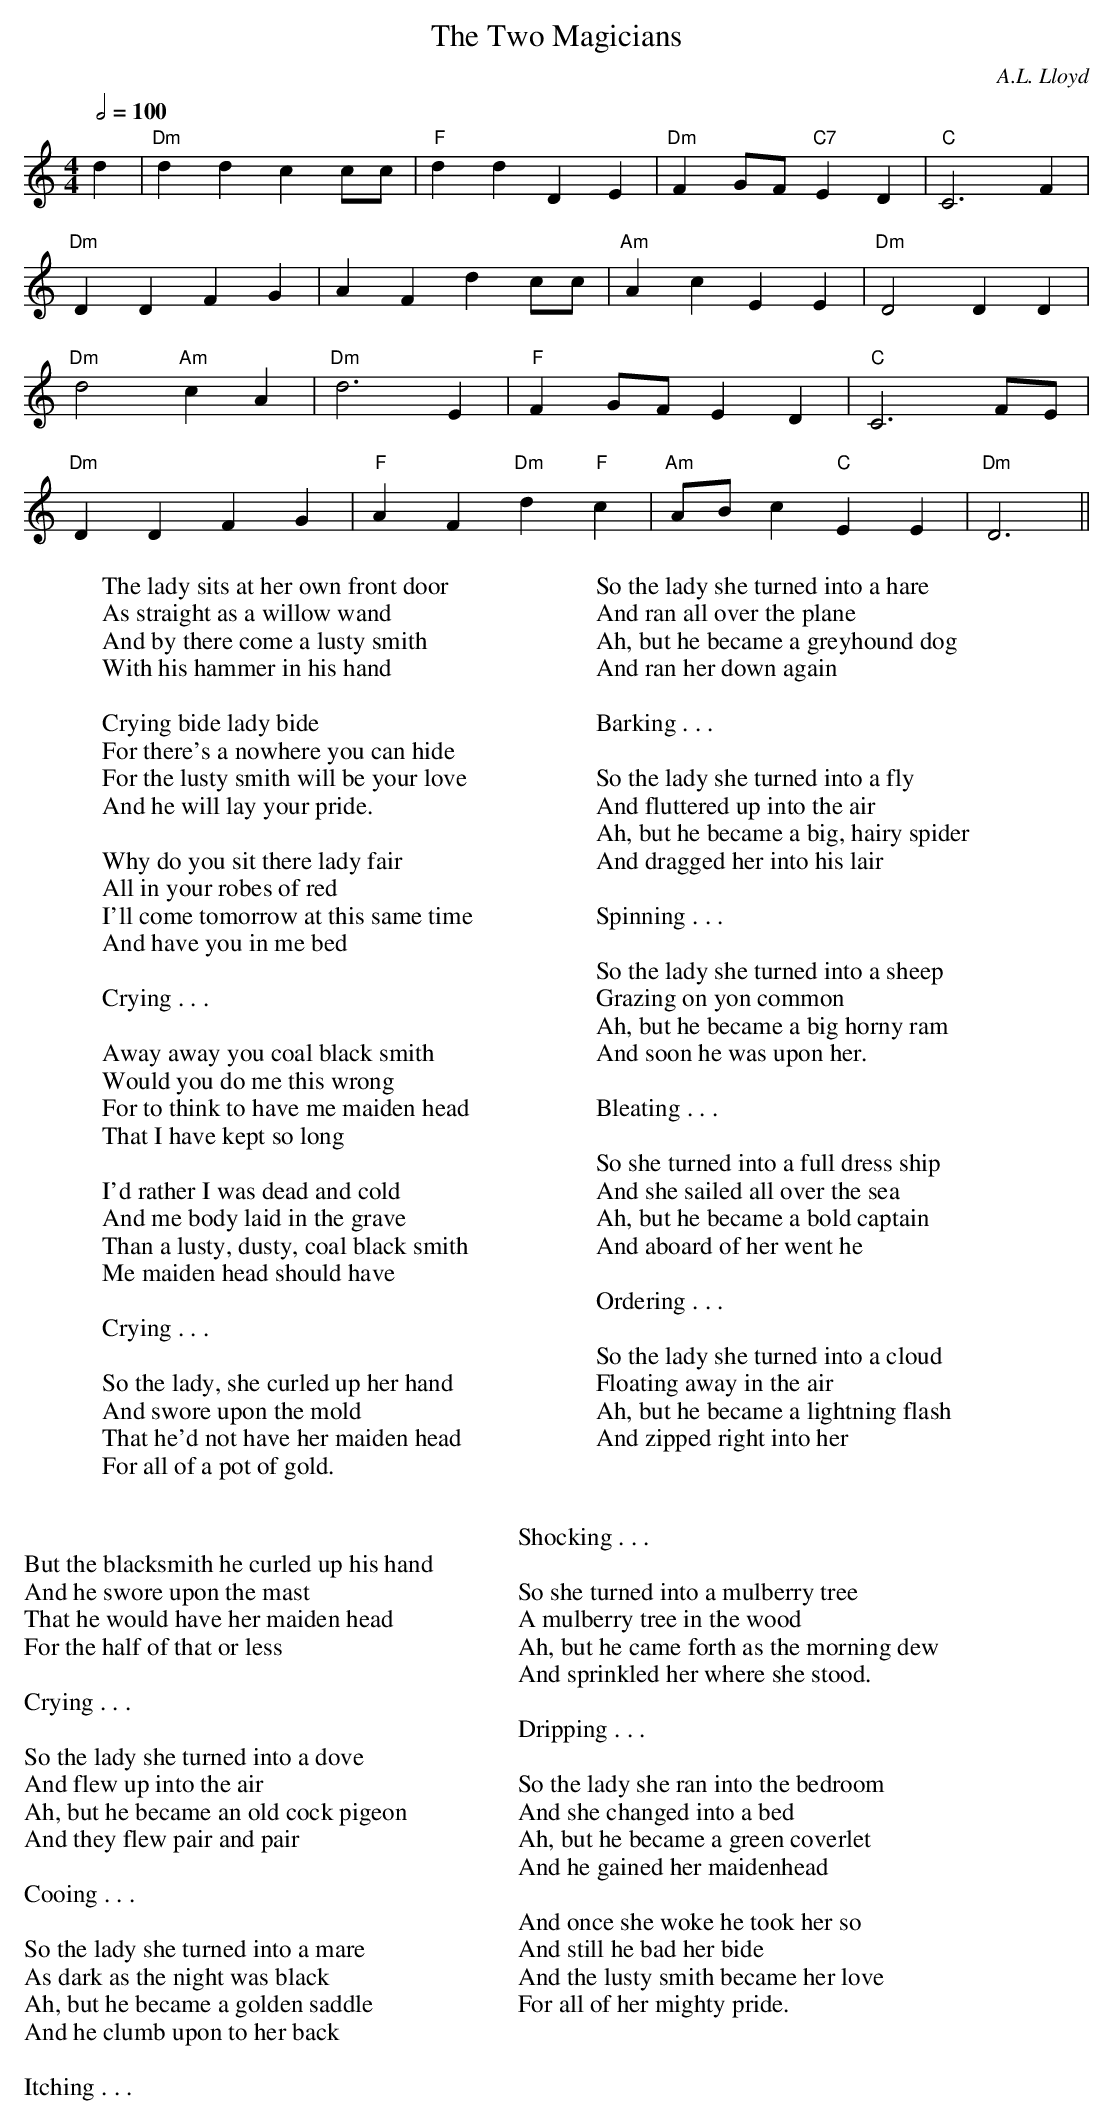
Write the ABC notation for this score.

X:1
T:Two Magicians, The
C:A.L. Lloyd
M:4/4
L:1/8
Q:2/4=100
W:The lady sits at her own front door
W:As straight as a willow wand
W:And by there come a lusty smith
W:With his hammer in his hand
W:
W:Crying bide lady bide
W:For there's a nowhere you can hide
W:For the lusty smith will be your love
W:And he will lay your pride.
W:
W:Why do you sit there lady fair
W:All in your robes of red
W:I'll come tomorrow at this same time
W:And have you in me bed
W:
W:Crying . . .
W:
W:Away away you coal black smith
W:Would you do me this wrong
W:For to think to have me maiden head
W:That I have kept so long
W:
W:I'd rather I was dead and cold
W:And me body laid in the grave
W:Than a lusty, dusty, coal black smith
W:Me maiden head should have
W:
W:Crying . . .
W:
W:So the lady, she curled up her hand
W:And swore upon the mold
W:That he'd not have her maiden head
W:For all of a pot of gold.
W:
W:But the blacksmith he curled up his hand
W:And he swore upon the mast
W:That he would have her maiden head
W:For the half of that or less
W:
W:Crying . . .
W:
W:So the lady she turned into a dove
W:And flew up into the air
W:Ah, but he became an old cock pigeon
W:And they flew pair and pair
W:
W:Cooing . . .
W:
W:So the lady she turned into a mare
W:As dark as the night was black
W:Ah, but he became a golden saddle
W:And he clumb upon to her back
W:
W:Itching . . .
W:
W:So the lady she turned into a hare
W:And ran all over the plane
W:Ah, but he became a greyhound dog
W:And ran her down again
W:
W:Barking . . .
W:
W:So the lady she turned into a fly
W:And fluttered up into the air
W:Ah, but he became a big, hairy spider
W:And dragged her into his lair
W:
W:Spinning . . .
W:
W:So the lady she turned into a sheep
W:Grazing on yon common
W:Ah, but he became a big horny ram
W:And soon he was upon her.
W:
W:Bleating . . .
W:
W:So she turned into a full dress ship
W:And she sailed all over the sea
W:Ah, but he became a bold captain
W:And aboard of her went he
W:
W:Ordering . . .
W:
W:So the lady she turned into a cloud
W:Floating away in the air
W:Ah, but he became a lightning flash
W:And zipped right into her
W:
W:Shocking . . .
W:
W:So she turned into a mulberry tree
W:A mulberry tree in the wood
W:Ah, but he came forth as the morning dew
W:And sprinkled her where she stood.
W:
W:Dripping . . .
W:
W:So the lady she ran into the bedroom
W:And she changed into a bed
W:Ah, but he became a green coverlet
W:And he gained her maidenhead
W:
W:And once she woke he took her so
W:And still he bad her bide
W:And the lusty smith became her love
W:For all of her mighty pride.
K:C
d2|"Dm"d2d2 c2cc|"F"d2d2 D2E2|"Dm"F2GF "C7"E2D2|"C"C6F2|
"Dm"D2D2 F2G2|A2F2 d2cc|"Am"A2c2 E2E2|"Dm"D4 D2D2|
"Dm"d4 "Am"c2A2|"Dm"d6E2|"F"F2G-F E2D2|"C"C6FE|
"Dm"D2D2 F2G2|"F"A2F2 "Dm"d2"F"c2|"Am"A-Bc2 "C"E2E2|"Dm"D6||
